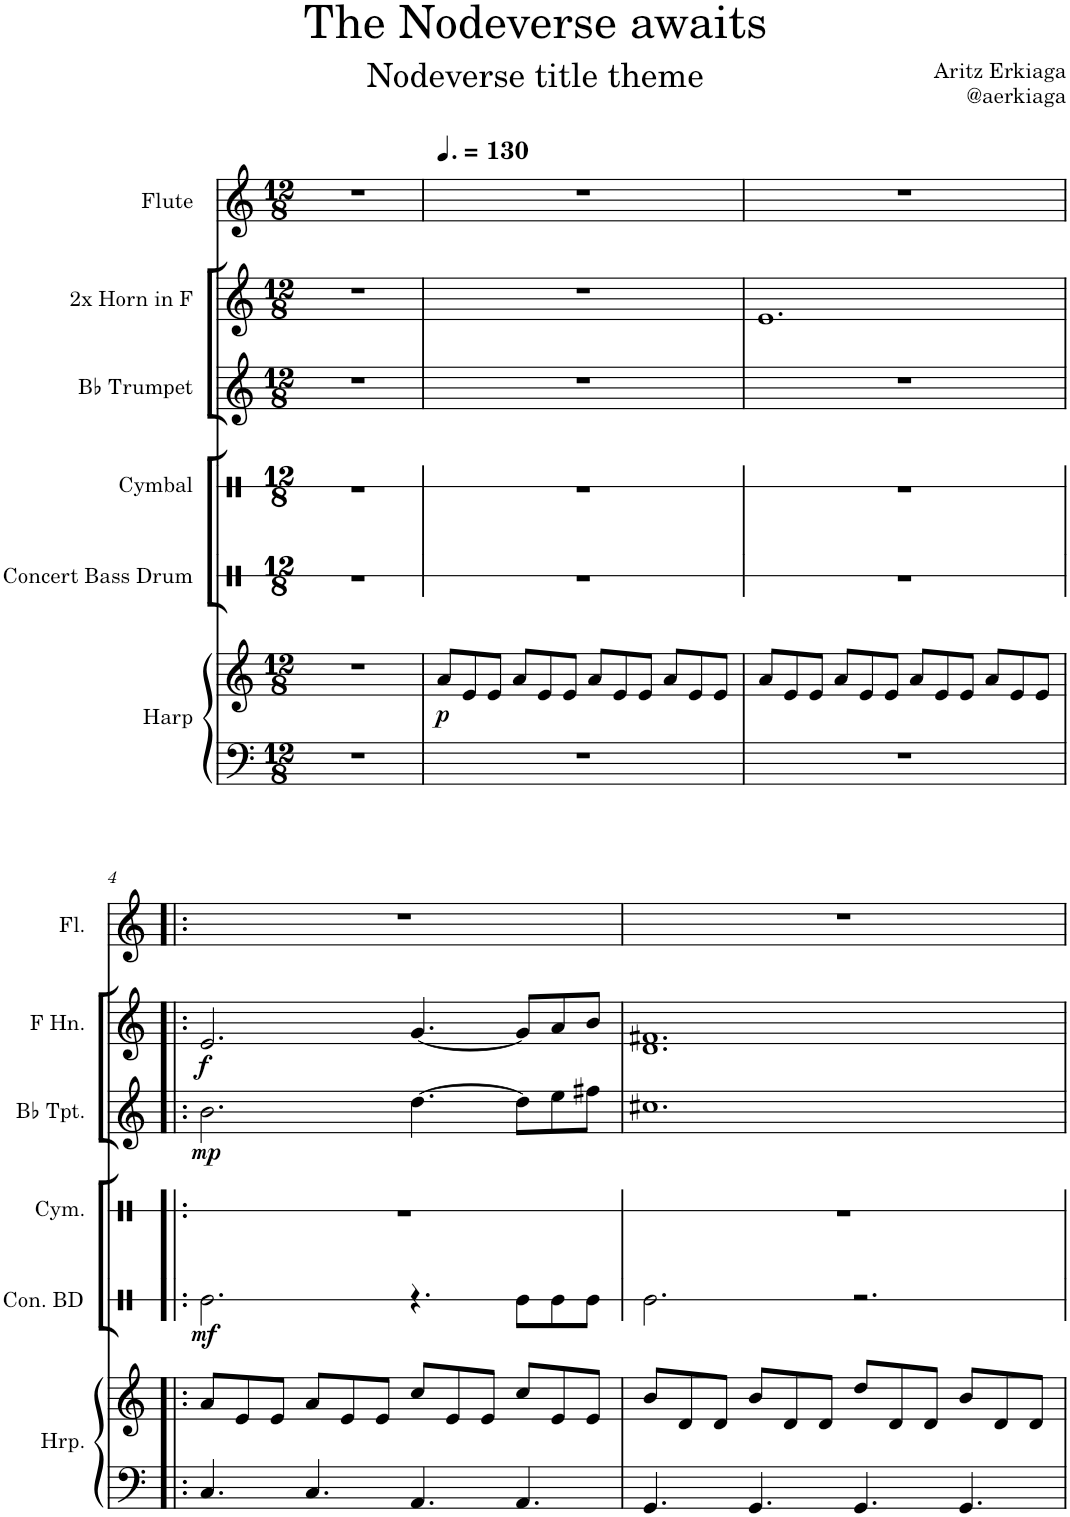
**kern	**kern	**dynam	**kern	**dynam	**kern	**kern	**dynam	**kern	**dynam	**kern
*part6	*part6	*part6	*part5	*part5	*part4	*part3	*part3	*part2	*part2	*part1
*staff7	*staff6	*staff6/7	*staff5	*staff5	*staff4	*staff3	*staff3	*staff2	*staff2	*staff1
*I"Harp	*	*	*I"Concert Bass Drum	*	*I"Cymbal	*I"Bb Trumpet	*	*I"2x Horn in F	*	*I"Flute
*I'Hrp.	*	*	*I'Con. BD	*	*I'Cym.	*I'Bb Tpt.	*	*	*	*I'Fl.
*	*	*	*stria1	*	*stria1	*	*	*	*	*
*clefF4	*clefG2	*	*clefX	*	*clefX	*clefG2	*	*clefG2	*	*clefG2
*	*	*	*	*	*	*Trd1c2	*	*Trd4c7	*	*
*k[]	*k[]	*	*k[]	*	*k[]	*k[]	*	*k[]	*	*k[]
*M12/8	*M12/8	*	*M12/8	*	*M12/8	*M12/8	*	*M12/8	*	*M12/8
=1	=1	=1	=1	=1	=1	=1	=1	=1	=1	=1
1.r	1.r	.	1.r	.	1.r	1.r	.	1.r	.	1.r
=2	=2	=2	=2	=2	=2	=2	=2	=2	=2	=2
*	*	*	*	*	*	*	*	*	*	*MM195
!	!	!LO:DY:b	!	!	!	!	!	!	!	!
1.r	8a/L	p	1.r	.	1.r	1.r	.	1.r	.	1.r
.	8e/	.	.	.	.	.	.	.	.	.
.	8e/J	.	.	.	.	.	.	.	.	.
.	8a/L	.	.	.	.	.	.	.	.	.
.	8e/	.	.	.	.	.	.	.	.	.
.	8e/J	.	.	.	.	.	.	.	.	.
.	8a/L	.	.	.	.	.	.	.	.	.
.	8e/	.	.	.	.	.	.	.	.	.
.	8e/J	.	.	.	.	.	.	.	.	.
.	8a/L	.	.	.	.	.	.	.	.	.
.	8e/	.	.	.	.	.	.	.	.	.
.	8e/J	.	.	.	.	.	.	.	.	.
=3	=3	=3	=3	=3	=3	=3	=3	=3	=3	=3
1.r	8a/L	.	1.r	.	1.r	1.r	.	1.e	.	1.r
.	8e/	.	.	.	.	.	.	.	.	.
.	8e/J	.	.	.	.	.	.	.	.	.
.	8a/L	.	.	.	.	.	.	.	.	.
.	8e/	.	.	.	.	.	.	.	.	.
.	8e/J	.	.	.	.	.	.	.	.	.
.	8a/L	.	.	.	.	.	.	.	.	.
.	8e/	.	.	.	.	.	.	.	.	.
.	8e/J	.	.	.	.	.	.	.	.	.
.	8a/L	.	.	.	.	.	.	.	.	.
.	8e/	.	.	.	.	.	.	.	.	.
.	8e/J	.	.	.	.	.	.	.	.	.
!!LO:LB:g=z
=4!|:	=4!|:	=4!|:	=4!|:	=4!|:	=4!|:	=4!|:	=4!|:	=4!|:	=4!|:	=4!|:
!	!	!	!	!LO:DY:b	!	!	!LO:DY:b	!	!LO:DY:b	!
4.C/	8a/L	.	2.Re\	mf	1.r	2.b\	mp	2.e/	f	1.r
.	8e/	.	.	.	.	.	.	.	.	.
.	8e/J	.	.	.	.	.	.	.	.	.
4.C/	8a/L	.	.	.	.	.	.	.	.	.
.	8e/	.	.	.	.	.	.	.	.	.
.	8e/J	.	.	.	.	.	.	.	.	.
4.AA/	8cc/L	.	4.r	.	.	[4.dd\	.	[4.g/	.	.
.	8e/	.	.	.	.	.	.	.	.	.
.	8e/J	.	.	.	.	.	.	.	.	.
4.AA/	8cc/L	.	8Re\L	.	.	8dd\L]	.	8g/L]	.	.
.	8e/	.	8Re\	.	.	8ee\	.	8a/	.	.
.	8e/J	.	8Re\J	.	.	8ff#X\J	.	8b/J	.	.
=5	=5	=5	=5	=5	=5	=5	=5	=5	=5	=5
4.GG/	8b/L	.	2.Re\	.	1.r	1.cc#X	.	1.d 1.f#X	.	1.r
.	8d/	.	.	.	.	.	.	.	.	.
.	8d/J	.	.	.	.	.	.	.	.	.
4.GG/	8b/L	.	.	.	.	.	.	.	.	.
.	8d/	.	.	.	.	.	.	.	.	.
.	8d/J	.	.	.	.	.	.	.	.	.
4.GG/	8dd/L	.	2.r	.	.	.	.	.	.	.
.	8d/	.	.	.	.	.	.	.	.	.
.	8d/J	.	.	.	.	.	.	.	.	.
4.GG/	8b/L	.	.	.	.	.	.	.	.	.
.	8d/	.	.	.	.	.	.	.	.	.
.	8d/J	.	.	.	.	.	.	.	.	.
=	=	=	=	=	=	=	=	=	=	=
*-	*-	*-	*-	*-	*-	*-	*-	*-	*-	*-
